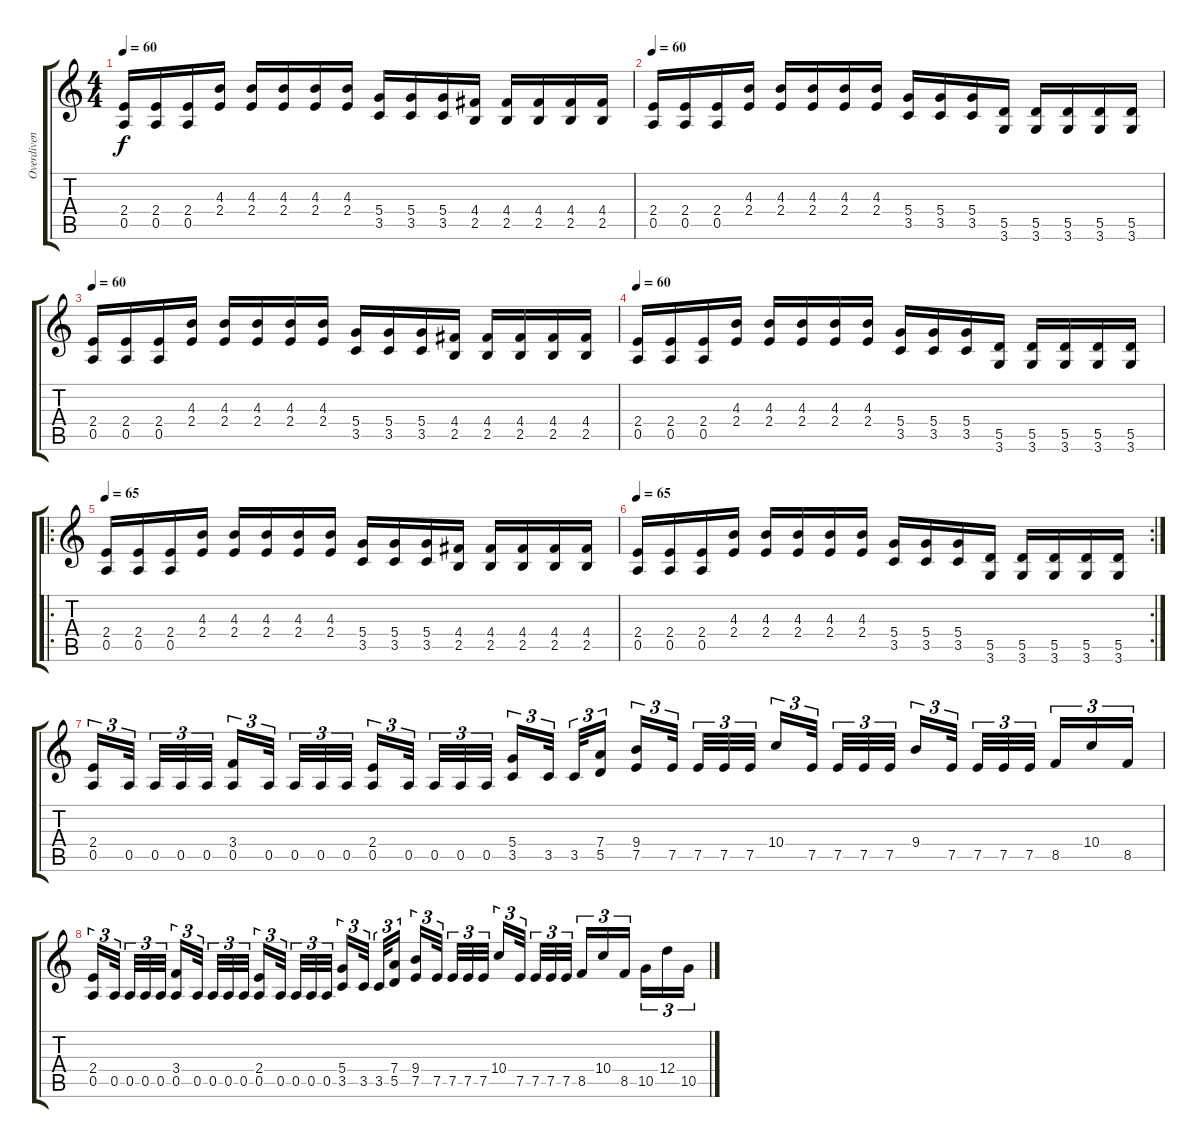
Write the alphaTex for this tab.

\track ("Overdiven Guitar 1" "Overdiven ") {instrument distortionguitar}
\staff {score tabs}
\tuning (E4 B3 G3 D3 A2 E2) {hide}
\ts (4 4)
\tempo 60
\clef g2
\ks c
(2.4 0.5).16{dy f} (2.4 0.5).16 (2.4 0.5).16 (4.3 2.4).16 (4.3 2.4).16 (4.3 2.4).16 (4.3 2.4).16 (4.3 2.4).16 (5.4 3.5).16 (5.4 3.5).16 (5.4 3.5).16 (4.4 2.5).16 (4.4 2.5).16 (4.4 2.5).16 (4.4 2.5).16 (4.4 2.5).16 |
\tempo 60
(2.4 0.5).16 (2.4 0.5).16 (2.4 0.5).16 (4.3 2.4).16 (4.3 2.4).16 (4.3 2.4).16 (4.3 2.4).16 (4.3 2.4).16 (5.4 3.5).16 (5.4 3.5).16 (5.4 3.5).16 (5.5 3.6).16 (5.5 3.6).16 (5.5 3.6).16 (5.5 3.6).16 (5.5 3.6).16 |
\tempo 60
(2.4 0.5).16 (2.4 0.5).16 (2.4 0.5).16 (4.3 2.4).16 (4.3 2.4).16 (4.3 2.4).16 (4.3 2.4).16 (4.3 2.4).16 (5.4 3.5).16 (5.4 3.5).16 (5.4 3.5).16 (4.4 2.5).16 (4.4 2.5).16 (4.4 2.5).16 (4.4 2.5).16 (4.4 2.5).16 |
\tempo 60
(2.4 0.5).16 (2.4 0.5).16 (2.4 0.5).16 (4.3 2.4).16 (4.3 2.4).16 (4.3 2.4).16 (4.3 2.4).16 (4.3 2.4).16 (5.4 3.5).16 (5.4 3.5).16 (5.4 3.5).16 (5.5 3.6).16 (5.5 3.6).16 (5.5 3.6).16 (5.5 3.6).16 (5.5 3.6).16 |
\ro
\tempo 60
\tempo 65
(2.4 0.5).16 (2.4 0.5).16 (2.4 0.5).16 (4.3 2.4).16 (4.3 2.4).16 (4.3 2.4).16 (4.3 2.4).16 (4.3 2.4).16 (5.4 3.5).16 (5.4 3.5).16 (5.4 3.5).16 (4.4 2.5).16 (4.4 2.5).16 (4.4 2.5).16 (4.4 2.5).16 (4.4 2.5).16 |
\rc 2
\tempo 60
\tempo 65
(2.4 0.5).16 (2.4 0.5).16 (2.4 0.5).16 (4.3 2.4).16 (4.3 2.4).16 (4.3 2.4).16 (4.3 2.4).16 (4.3 2.4).16 (5.4 3.5).16 (5.4 3.5).16 (5.4 3.5).16 (5.5 3.6).16 (5.5 3.6).16 (5.5 3.6).16 (5.5 3.6).16 (5.5 3.6).16 |
(2.4 0.5).16{tu (3 2)} 0.5.32{tu (3 2)} 0.5.32{tu (3 2)} 0.5.32{tu (3 2)} 0.5.32{tu (3 2)} (3.4 0.5).16{tu (3 2)} 0.5.32{tu (3 2)} 0.5.32{tu (3 2)} 0.5.32{tu (3 2)} 0.5.32{tu (3 2)} (2.4 0.5).16{tu (3 2)} 0.5.32{tu (3 2)} 0.5.32{tu (3 2)} 0.5.32{tu (3 2)} 0.5.32{tu (3 2)} (5.4 3.5).16{tu (3 2)} 3.5.32{tu (3 2)} 3.5.32{tu (3 2)} (7.4 5.5).16{tu (3 2)} (9.4 7.5).16{tu (3 2)} 7.5.32{tu (3 2)} 7.5.32{tu (3 2)} 7.5.32{tu (3 2)} 7.5.32{tu (3 2)} 10.4.16{tu (3 2)} 7.5.32{tu (3 2)} 7.5.32{tu (3 2)} 7.5.32{tu (3 2)} 7.5.32{tu (3 2)} 9.4.16{tu (3 2)} 7.5.32{tu (3 2)} 7.5.32{tu (3 2)} 7.5.32{tu (3 2)} 7.5.32{tu (3 2)} 8.5.16{tu (3 2)} 10.4.16{tu (3 2)} 8.5.16{tu (3 2)} |
(2.4 0.5).16{tu (3 2)} 0.5.32{tu (3 2)} 0.5.32{tu (3 2)} 0.5.32{tu (3 2)} 0.5.32{tu (3 2)} (3.4 0.5).16{tu (3 2)} 0.5.32{tu (3 2)} 0.5.32{tu (3 2)} 0.5.32{tu (3 2)} 0.5.32{tu (3 2)} (2.4 0.5).16{tu (3 2)} 0.5.32{tu (3 2)} 0.5.32{tu (3 2)} 0.5.32{tu (3 2)} 0.5.32{tu (3 2)} (5.4 3.5).16{tu (3 2)} 3.5.32{tu (3 2)} 3.5.32{tu (3 2)} (7.4 5.5).16{tu (3 2)} (9.4 7.5).16{tu (3 2)} 7.5.32{tu (3 2)} 7.5.32{tu (3 2)} 7.5.32{tu (3 2)} 7.5.32{tu (3 2)} 10.4.16{tu (3 2)} 7.5.32{tu (3 2)} 7.5.32{tu (3 2)} 7.5.32{tu (3 2)} 7.5.32{tu (3 2)} 8.5.16{tu (3 2)} 10.4.16{tu (3 2)} 8.5.16{tu (3 2)} 10.5.16{tu (3 2)} 12.4.16{tu (3 2)} 10.5.16{tu (3 2)}
